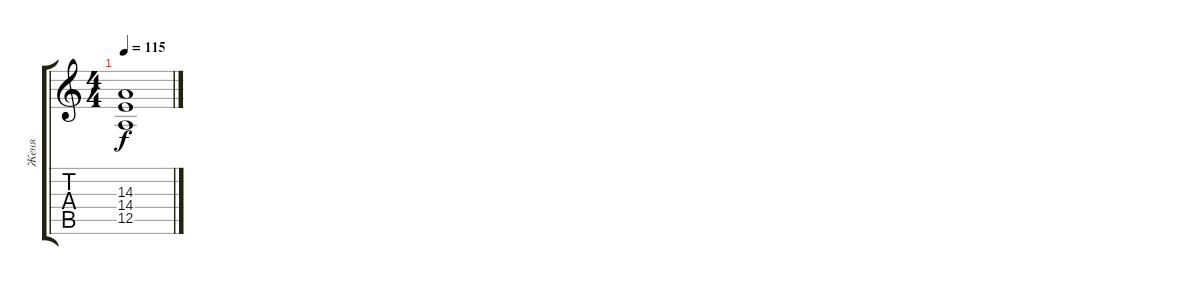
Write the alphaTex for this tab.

\track ("Женя" "Женя") {instrument pad8sweep}
\staff {score tabs}
\tuning (E4 B3 G3 D3 A2 E2) {hide}
\ts (4 4)
\tempo 115
\clef g2
\ks c
(14.3 14.4 12.5).1{dy f}
